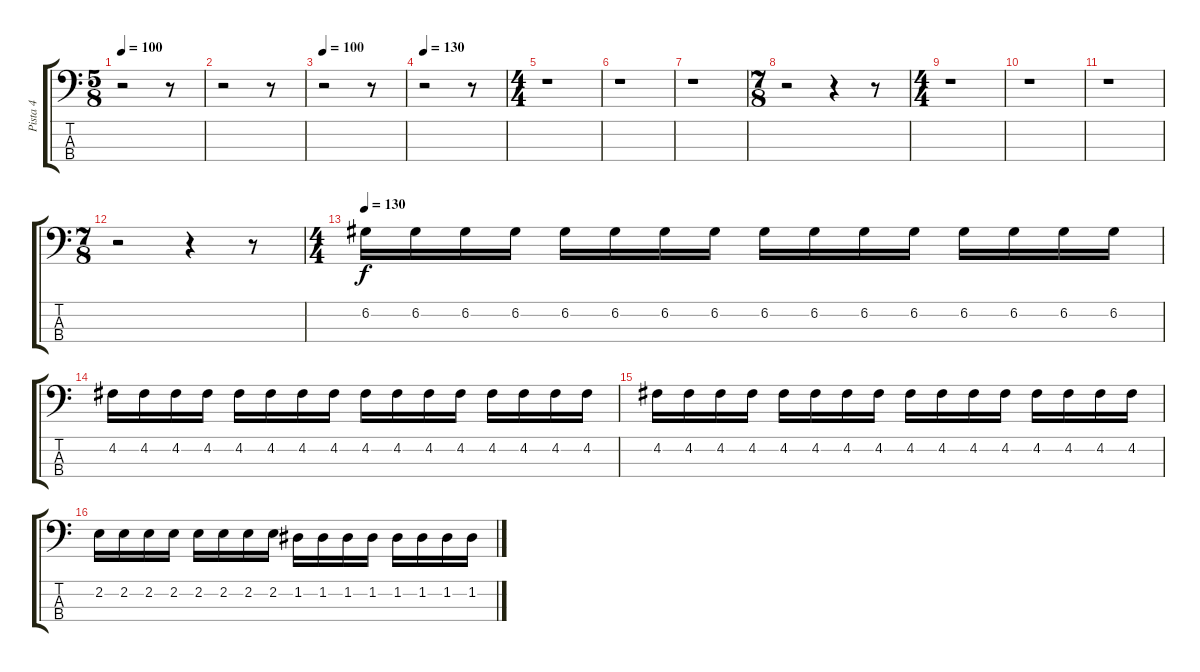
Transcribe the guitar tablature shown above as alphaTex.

\track ("Pista 4" "Pista 4") {instrument electricbasspick}
\staff {score tabs}
\tuning (G2 D2 A1 E1) {hide}
\ts (5 8)
\tempo 100
\clef f4
\ks c
r.2{dy f} r.8 |
r.2 r.8 |
\tempo 100
r.2 r.8 |
\tempo 130
r.2 r.8 |
\ts (4 4)
r.1 |
r.1 |
r.1 |
\ts (7 8)
r.2 r.4 r.8 |
\ts (4 4)
r.1 |
r.1 |
r.1 |
\ts (7 8)
r.2 r.4 r.8 |
\ts (4 4)
\tempo 130
6.2.16 6.2.16 6.2.16 6.2.16 6.2.16 6.2.16 6.2.16 6.2.16 6.2.16 6.2.16 6.2.16 6.2.16 6.2.16 6.2.16 6.2.16 6.2.16 |
4.2.16 4.2.16 4.2.16 4.2.16 4.2.16 4.2.16 4.2.16 4.2.16 4.2.16 4.2.16 4.2.16 4.2.16 4.2.16 4.2.16 4.2.16 4.2.16 |
4.2.16 4.2.16 4.2.16 4.2.16 4.2.16 4.2.16 4.2.16 4.2.16 4.2.16 4.2.16 4.2.16 4.2.16 4.2.16 4.2.16 4.2.16 4.2.16 |
2.2.16 2.2.16 2.2.16 2.2.16 2.2.16 2.2.16 2.2.16 2.2.16 1.2.16 1.2.16 1.2.16 1.2.16 1.2.16 1.2.16 1.2.16 1.2.16
